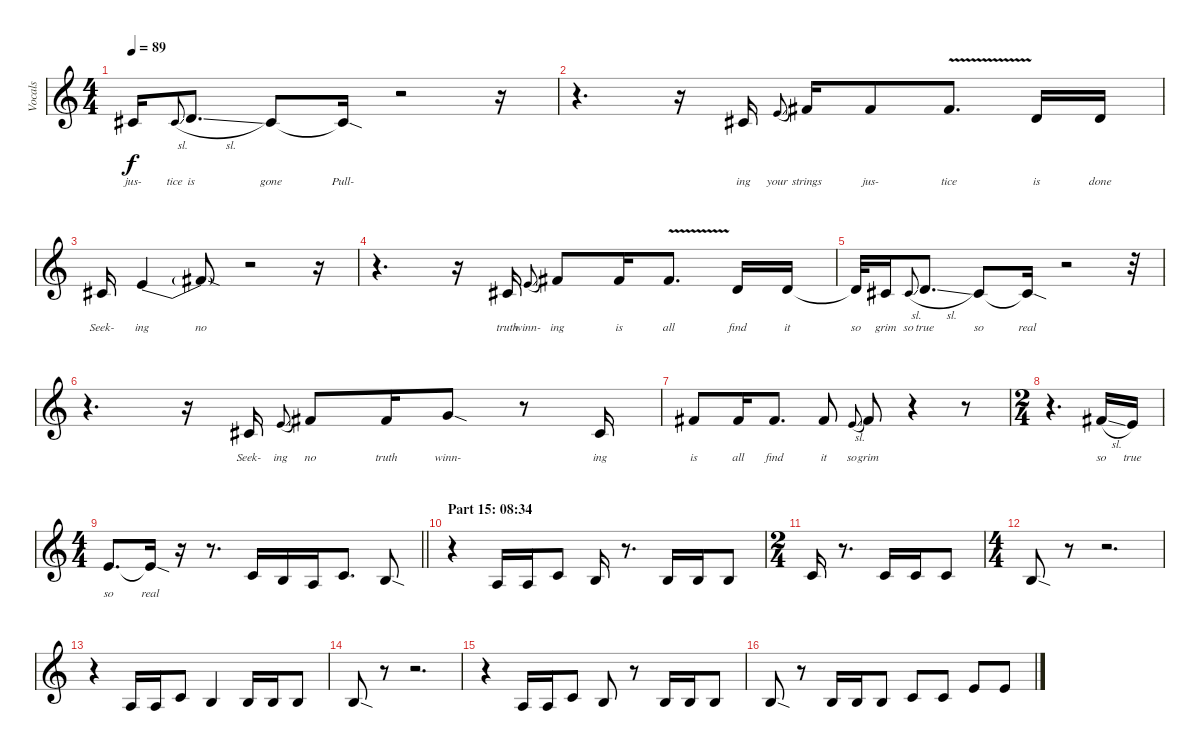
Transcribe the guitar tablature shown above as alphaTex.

\track ("Vocals" "Vocals") {instrument lead2sawtooth}
\staff {score}
\tuning (E4 B3 G3 D3 A2 E2) {hide}
\ts (4 4)
\tempo 89
\clef g2
\ks c
6.3.16{lyrics (0 "jus-") lyrics (1 "") lyrics (2 "") lyrics (3 "") lyrics (4 "") dy f} 6.3{sl}.8{lyrics (0 "tice") lyrics (1 "") lyrics (2 "") lyrics (3 "") lyrics (4 "") gr onbeat} 7.3{sl}.8{d lyrics (0 "is") lyrics (1 "") lyrics (2 "") lyrics (3 "") lyrics (4 "")} 6.3.8{lyrics (0 "gone") lyrics (1 "") lyrics (2 "") lyrics (3 "") lyrics (4 "")} 6.3{sod t}.16{lyrics (0 "Pull-") lyrics (1 "") lyrics (2 "") lyrics (3 "") lyrics (4 "")} r.2 r.16 |
r.4{d} r.16 6.3.16{lyrics (0 "ing") lyrics (1 "") lyrics (2 "") lyrics (3 "") lyrics (4 "")} 5.2{sl}.8{lyrics (0 "your") lyrics (1 "") lyrics (2 "") lyrics (3 "") lyrics (4 "") gr onbeat} 7.2.16{lyrics (0 "strings") lyrics (1 "") lyrics (2 "") lyrics (3 "") lyrics (4 "")} 7.2.8{lyrics (0 "jus-") lyrics (1 "") lyrics (2 "") lyrics (3 "") lyrics (4 "")} 7.2{v}.8{d lyrics (0 "tice") lyrics (1 "") lyrics (2 "") lyrics (3 "") lyrics (4 "")} 7.3.16{lyrics (0 "is") lyrics (1 "") lyrics (2 "") lyrics (3 "") lyrics (4 "")} 7.3.16{lyrics (0 "done") lyrics (1 "") lyrics (2 "") lyrics (3 "") lyrics (4 "")} |
6.3.16{lyrics (0 "Seek-") lyrics (1 "") lyrics (2 "") lyrics (3 "") lyrics (4 "")} 9.3{be (custom 0 0 4 4 10 4 15 0 20 0 25 4 60 4)}.4{lyrics (0 "ing") lyrics (1 "") lyrics (2 "") lyrics (3 "") lyrics (4 "")} 9.3{sod t}.8{lyrics (0 "no") lyrics (1 "") lyrics (2 "") lyrics (3 "") lyrics (4 "")} r.2 r.16 |
r.4{d} r.16 6.3.16{lyrics (0 "truth") lyrics (1 "") lyrics (2 "") lyrics (3 "") lyrics (4 "")} 5.2{sl}.8{lyrics (0 "winn-") lyrics (1 "") lyrics (2 "") lyrics (3 "") lyrics (4 "") gr onbeat} 7.2.8{lyrics (0 "ing") lyrics (1 "") lyrics (2 "") lyrics (3 "") lyrics (4 "")} 7.2.16{lyrics (0 "is") lyrics (1 "") lyrics (2 "") lyrics (3 "") lyrics (4 "")} 7.2{v}.8{d lyrics (0 "all") lyrics (1 "") lyrics (2 "") lyrics (3 "") lyrics (4 "")} 7.3.16{lyrics (0 "find") lyrics (1 "") lyrics (2 "") lyrics (3 "") lyrics (4 "")} 7.3.16{lyrics (0 "it") lyrics (1 "") lyrics (2 "") lyrics (3 "") lyrics (4 "")} |
7.3{t}.32{lyrics (0 "so") lyrics (1 "") lyrics (2 "") lyrics (3 "") lyrics (4 "")} 6.3.16{lyrics (0 "grim") lyrics (1 "") lyrics (2 "") lyrics (3 "") lyrics (4 "")} 6.3{sl}.8{lyrics (0 "so") lyrics (1 "") lyrics (2 "") lyrics (3 "") lyrics (4 "") gr onbeat} 7.3{sl}.8{d lyrics (0 "true") lyrics (1 "") lyrics (2 "") lyrics (3 "") lyrics (4 "")} 6.3.8{lyrics (0 "so") lyrics (1 "") lyrics (2 "") lyrics (3 "") lyrics (4 "")} 6.3{sod t}.16{lyrics (0 "real") lyrics (1 "") lyrics (2 "") lyrics (3 "") lyrics (4 "")} r.2 r.32 |
r.4{d} r.16 6.3.16{lyrics (0 "Seek-") lyrics (1 "") lyrics (2 "") lyrics (3 "") lyrics (4 "")} 5.2{sl}.8{lyrics (0 "ing") lyrics (1 "") lyrics (2 "") lyrics (3 "") lyrics (4 "") gr onbeat} 7.2.8{lyrics (0 "no") lyrics (1 "") lyrics (2 "") lyrics (3 "") lyrics (4 "")} 7.2.16{lyrics (0 "truth") lyrics (1 "") lyrics (2 "") lyrics (3 "") lyrics (4 "")} 8.2{sod}.8{lyrics (0 "winn-") lyrics (1 "") lyrics (2 "") lyrics (3 "") lyrics (4 "")} r.8 6.3.16{lyrics (0 "ing") lyrics (1 "") lyrics (2 "") lyrics (3 "") lyrics (4 "")} |
7.2.8{lyrics (0 "is") lyrics (1 "") lyrics (2 "") lyrics (3 "") lyrics (4 "")} 7.2.16{lyrics (0 "all") lyrics (1 "") lyrics (2 "") lyrics (3 "") lyrics (4 "")} 7.2.8{d lyrics (0 "find") lyrics (1 "") lyrics (2 "") lyrics (3 "") lyrics (4 "")} 7.2.8{lyrics (0 "it") lyrics (1 "") lyrics (2 "") lyrics (3 "") lyrics (4 "")} 5.2{sl}.8{lyrics (0 "so") lyrics (1 "") lyrics (2 "") lyrics (3 "") lyrics (4 "") gr onbeat} 7.2.8{lyrics (0 "grim") lyrics (1 "") lyrics (2 "") lyrics (3 "") lyrics (4 "")} r.4 r.8 |
\ts (2 4)
r.4{d} 7.2{sl}.16{lyrics (0 "so") lyrics (1 "") lyrics (2 "") lyrics (3 "") lyrics (4 "")} 5.2.16{lyrics (0 "true") lyrics (1 "") lyrics (2 "") lyrics (3 "") lyrics (4 "")} |
\ts (4 4)
\barLineRight lightlight
5.2.8{d lyrics (0 "so") lyrics (1 "") lyrics (2 "") lyrics (3 "") lyrics (4 "")} 5.2{sod t}.16{lyrics (0 "real") lyrics (1 "") lyrics (2 "") lyrics (3 "") lyrics (4 "")} r.16 r.8{d} 5.3.16 4.3.16 2.3.16 5.3.8{d} 4.3{sod}.8 |
\section ("" "Part 15: 08:34")
r.4 2.3.16 2.3.16 5.3.8 4.3.16 r.8{d} 4.3.16 4.3.16 4.3.8 |
\ts (2 4)
5.3.16 r.8{d} 5.3.16 5.3.16 5.3.8 |
\ts (4 4)
4.3{sod}.8 r.8 r.2{d} |
r.4 2.3.16 2.3.16 5.3.8 4.3.4 4.3.16 4.3.16 4.3.8 |
4.3{sod}.8 r.8 r.2{d} |
r.4 2.3.16 2.3.16 5.3.8 4.3.8 r.8 4.3.16 4.3.16 4.3.8 |
4.3{sod}.8 r.8 4.3.16 4.3.16 4.3.8 5.3.8 5.3.8 9.3.8 9.3.8
